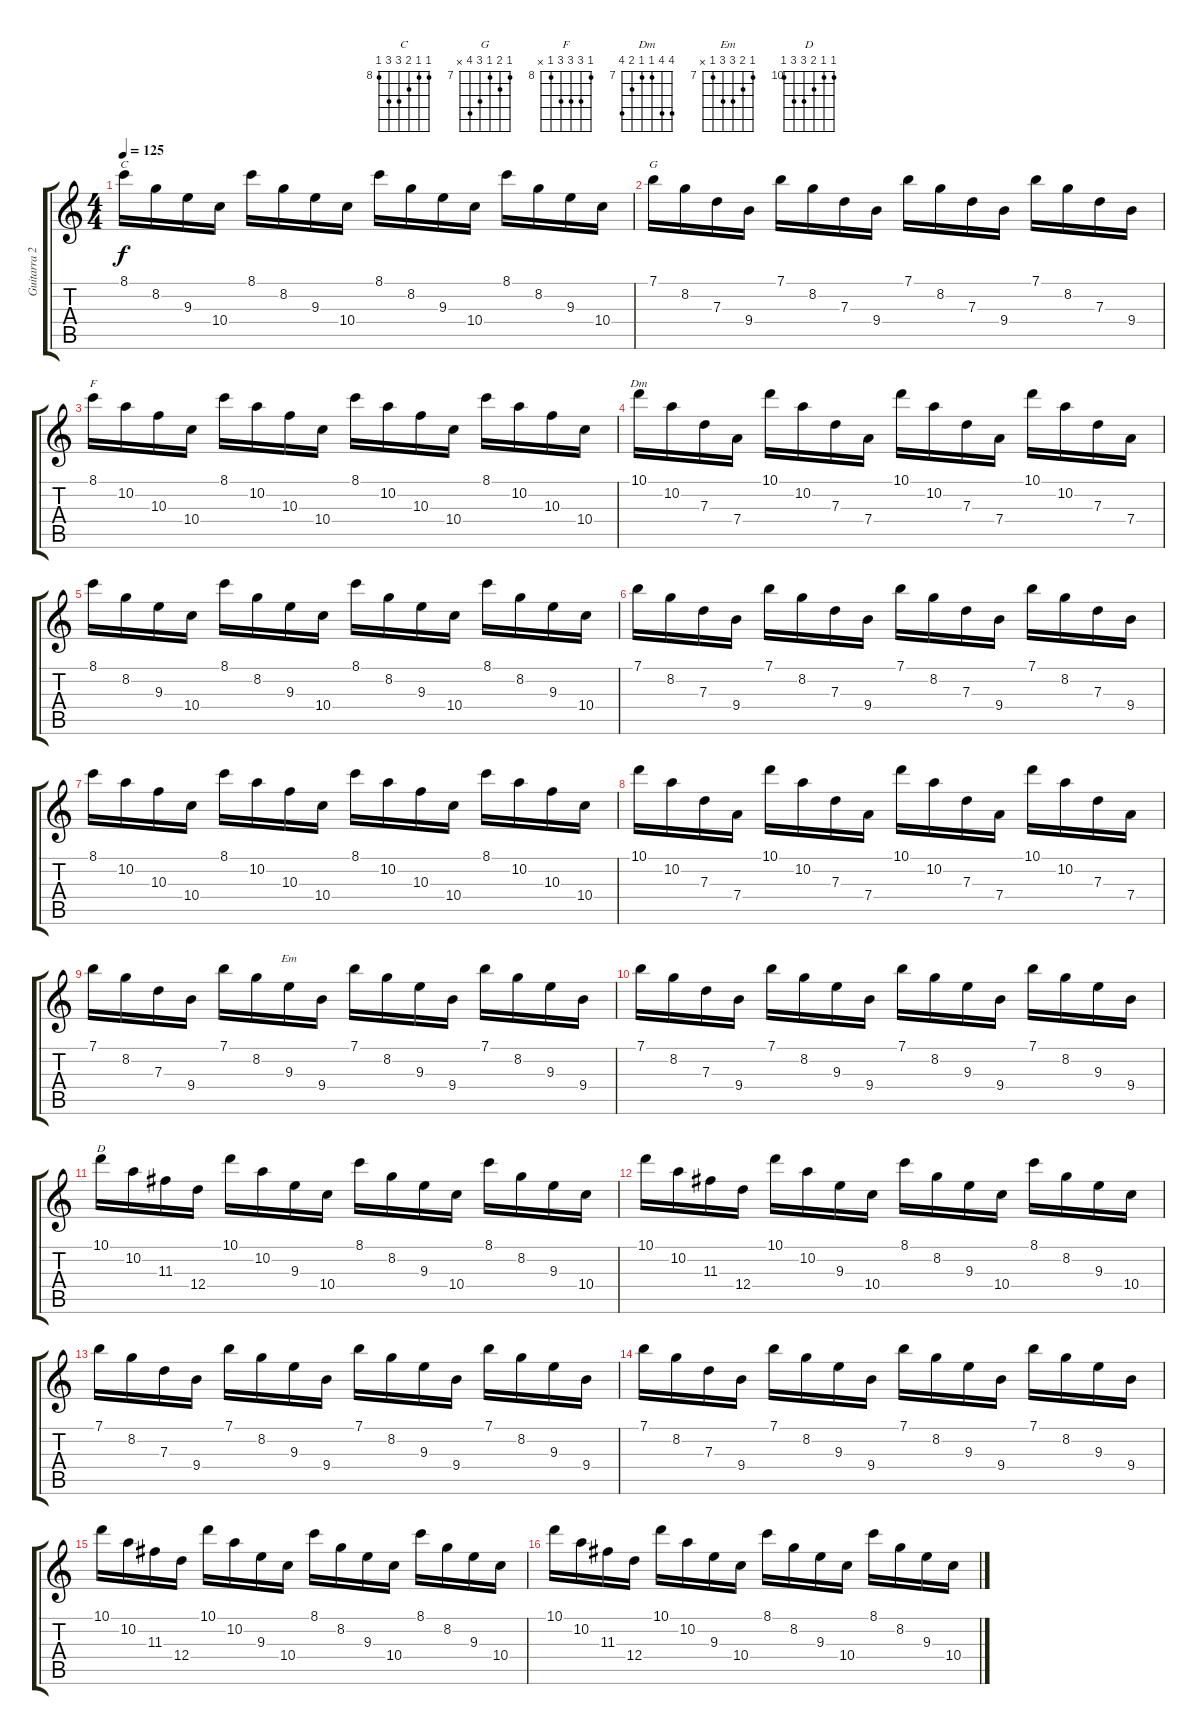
\track ("Guitarra 2" "Guitarra 2") {instrument acousticguitarsteel}
\staff {score tabs}
\tuning (E4 B3 G3 D3 A2 E2) {hide}
\chord ("C" 8 8 9 10 10 8) {firstfret 8}
\chord ("G" 7 8 7 9 10 x) {firstfret 7}
\chord ("F" 8 10 10 10 8 x) {firstfret 8}
\chord ("Dm" 10 10 7 7 8 10) {firstfret 7}
\chord ("Em" 7 8 9 9 7 x) {firstfret 7}
\chord ("D" 10 10 11 12 12 10) {firstfret 10}
\ts (4 4)
\tempo 125
\clef g2
\ks c
8.1.16{ch "C" dy f instrument acousticguitarsteel} 8.2.16 9.3.16 10.4.16 8.1.16 8.2.16 9.3.16 10.4.16 8.1.16 8.2.16 9.3.16 10.4.16 8.1.16 8.2.16 9.3.16 10.4.16 |
7.1.16{ch "G"} 8.2.16 7.3.16 9.4.16 7.1.16 8.2.16 7.3.16 9.4.16 7.1.16 8.2.16 7.3.16 9.4.16 7.1.16 8.2.16 7.3.16 9.4.16 |
8.1.16{ch "F"} 10.2.16 10.3.16 10.4.16 8.1.16 10.2.16 10.3.16 10.4.16 8.1.16 10.2.16 10.3.16 10.4.16 8.1.16 10.2.16 10.3.16 10.4.16 |
10.1.16{ch "Dm"} 10.2.16 7.3.16 7.4.16 10.1.16 10.2.16 7.3.16 7.4.16 10.1.16 10.2.16 7.3.16 7.4.16 10.1.16 10.2.16 7.3.16 7.4.16 |
8.1.16 8.2.16 9.3.16 10.4.16 8.1.16 8.2.16 9.3.16 10.4.16 8.1.16 8.2.16 9.3.16 10.4.16 8.1.16 8.2.16 9.3.16 10.4.16 |
7.1.16 8.2.16 7.3.16 9.4.16 7.1.16 8.2.16 7.3.16 9.4.16 7.1.16 8.2.16 7.3.16 9.4.16 7.1.16 8.2.16 7.3.16 9.4.16 |
8.1.16 10.2.16 10.3.16 10.4.16 8.1.16 10.2.16 10.3.16 10.4.16 8.1.16 10.2.16 10.3.16 10.4.16 8.1.16 10.2.16 10.3.16 10.4.16 |
10.1.16 10.2.16 7.3.16 7.4.16 10.1.16 10.2.16 7.3.16 7.4.16 10.1.16 10.2.16 7.3.16 7.4.16 10.1.16 10.2.16 7.3.16 7.4.16 |
7.1.16 8.2.16 7.3.16 9.4.16 7.1.16 8.2.16 9.3.16{ch "Em"} 9.4.16 7.1.16 8.2.16 9.3.16 9.4.16 7.1.16 8.2.16 9.3.16 9.4.16 |
7.1.16 8.2.16 7.3.16 9.4.16 7.1.16 8.2.16 9.3.16 9.4.16 7.1.16 8.2.16 9.3.16 9.4.16 7.1.16 8.2.16 9.3.16 9.4.16 |
10.1.16{ch "D"} 10.2.16 11.3.16 12.4.16 10.1.16 10.2.16 9.3.16 10.4.16 8.1.16 8.2.16 9.3.16 10.4.16 8.1.16 8.2.16 9.3.16 10.4.16 |
10.1.16 10.2.16 11.3.16 12.4.16 10.1.16 10.2.16 9.3.16 10.4.16 8.1.16 8.2.16 9.3.16 10.4.16 8.1.16 8.2.16 9.3.16 10.4.16 |
7.1.16 8.2.16 7.3.16 9.4.16 7.1.16 8.2.16 9.3.16 9.4.16 7.1.16 8.2.16 9.3.16 9.4.16 7.1.16 8.2.16 9.3.16 9.4.16 |
7.1.16 8.2.16 7.3.16 9.4.16 7.1.16 8.2.16 9.3.16 9.4.16 7.1.16 8.2.16 9.3.16 9.4.16 7.1.16 8.2.16 9.3.16 9.4.16 |
10.1.16 10.2.16 11.3.16 12.4.16 10.1.16 10.2.16 9.3.16 10.4.16 8.1.16 8.2.16 9.3.16 10.4.16 8.1.16 8.2.16 9.3.16 10.4.16 |
10.1.16 10.2.16 11.3.16 12.4.16 10.1.16 10.2.16 9.3.16 10.4.16 8.1.16 8.2.16 9.3.16 10.4.16 8.1.16 8.2.16 9.3.16 10.4.16
